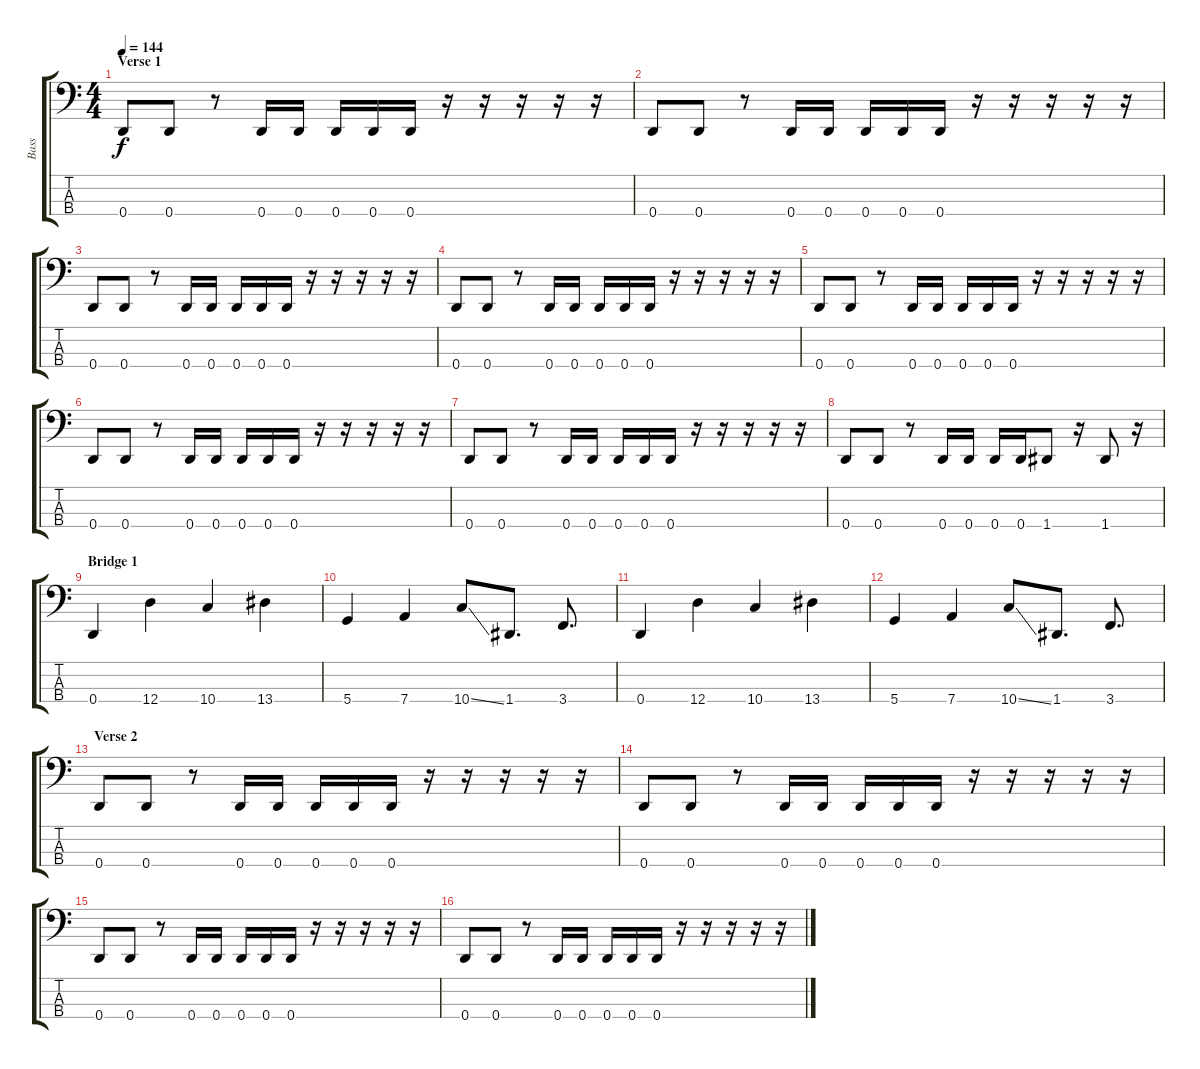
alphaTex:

\track ("Bass" "Bass") {instrument electricbasspick}
\staff {score tabs}
\tuning (G2 D2 A1 D1) {hide}
\ts (4 4)
\section ("" "Verse 1")
\tempo 144
\clef f4
\ks c
0.4.8{dy f} 0.4.8 r.8 0.4.16 0.4.16 0.4.16 0.4.16 0.4.16 r.16 r.16 r.16 r.16 r.16 |
0.4.8 0.4.8 r.8 0.4.16 0.4.16 0.4.16 0.4.16 0.4.16 r.16 r.16 r.16 r.16 r.16 |
0.4.8 0.4.8 r.8 0.4.16 0.4.16 0.4.16 0.4.16 0.4.16 r.16 r.16 r.16 r.16 r.16 |
0.4.8 0.4.8 r.8 0.4.16 0.4.16 0.4.16 0.4.16 0.4.16 r.16 r.16 r.16 r.16 r.16 |
0.4.8 0.4.8 r.8 0.4.16 0.4.16 0.4.16 0.4.16 0.4.16 r.16 r.16 r.16 r.16 r.16 |
0.4.8 0.4.8 r.8 0.4.16 0.4.16 0.4.16 0.4.16 0.4.16 r.16 r.16 r.16 r.16 r.16 |
0.4.8 0.4.8 r.8 0.4.16 0.4.16 0.4.16 0.4.16 0.4.16 r.16 r.16 r.16 r.16 r.16 |
0.4.8 0.4.8 r.8 0.4.16 0.4.16 0.4.16 0.4.16 1.4.8 r.16 1.4.8 r.16 |
\section ("" "Bridge 1")
0.4.4 12.4.4 10.4.4 13.4.4 |
5.4.4 7.4.4 10.4{ss}.8 1.4.8{d} 3.4.8{d} |
0.4.4 12.4.4 10.4.4 13.4.4 |
5.4.4 7.4.4 10.4{ss}.8 1.4.8{d} 3.4.8{d} |
\section ("" "Verse 2")
0.4.8 0.4.8 r.8 0.4.16 0.4.16 0.4.16 0.4.16 0.4.16 r.16 r.16 r.16 r.16 r.16 |
0.4.8 0.4.8 r.8 0.4.16 0.4.16 0.4.16 0.4.16 0.4.16 r.16 r.16 r.16 r.16 r.16 |
0.4.8 0.4.8 r.8 0.4.16 0.4.16 0.4.16 0.4.16 0.4.16 r.16 r.16 r.16 r.16 r.16 |
0.4.8 0.4.8 r.8 0.4.16 0.4.16 0.4.16 0.4.16 0.4.16 r.16 r.16 r.16 r.16 r.16
